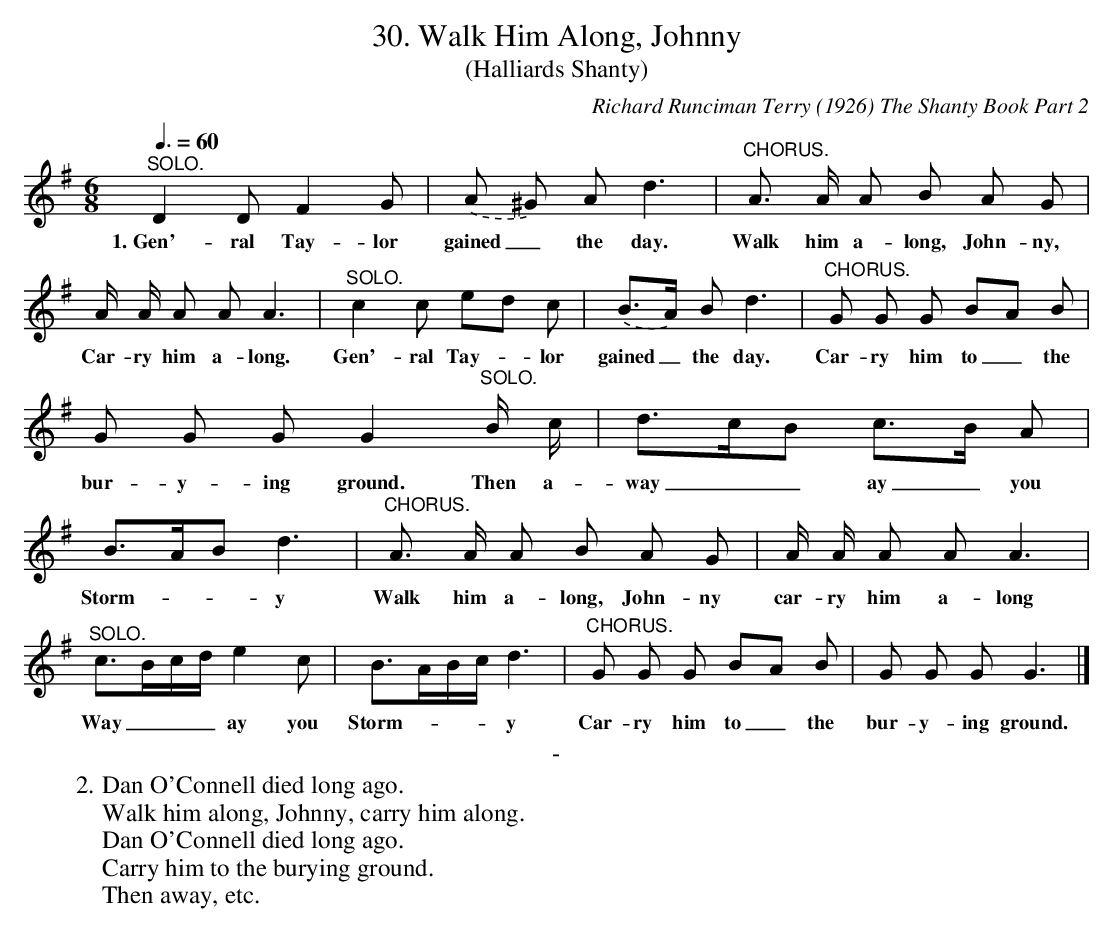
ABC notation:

X:1
T:30. Walk Him Along, Johnny
T:(Halliards Shanty)
C:Richard Runciman Terry (1926) The Shanty Book Part 2
L:1/8
Q:3/8=60
M:6/8
K:G
"^SOLO." D2 D F2 G | .(A ^G) A d3 | "^CHORUS." A> A A B A G | A/ A/ A A A3 |
w: 1.~Gen'-ral Tay-lor | gained_ the day. | Walk him a-long, John-ny, | Car-ry him a-long. |
"^SOLO." c2 c ed c | .(B>A) B d3 | "^CHORUS." G G G BA B |
w: Gen'-ral Tay-_lor gained_ the day. | Car-ry him to_ the |
G G G G2 "^SOLO." B/ c/ | d>cB c>B A | B>AB d3 |
w: bur-y-ing ground. Then a- | way__ ay_ you | Storm-__y |
"^CHORUS." A> A A B A G | A/ A/ A A A3 | "^SOLO." c>Bc/d/ e2 c |
w: Walk him a-long, John-ny | car-ry him a-long | Way___ ay you |
B>AB/c/ d3 | "^CHORUS." G G G BA B | G G G G3 |]
w: Storm-___y | Car-ry him to_ the | bur-y-ing ground. |
T: -
W: 2. Dan O'Connell died long ago.
W: Walk him along, Johnny, carry him along.
W: Dan O'Connell died long ago.
W: Carry him to the burying ground.
W: Then away, etc.
